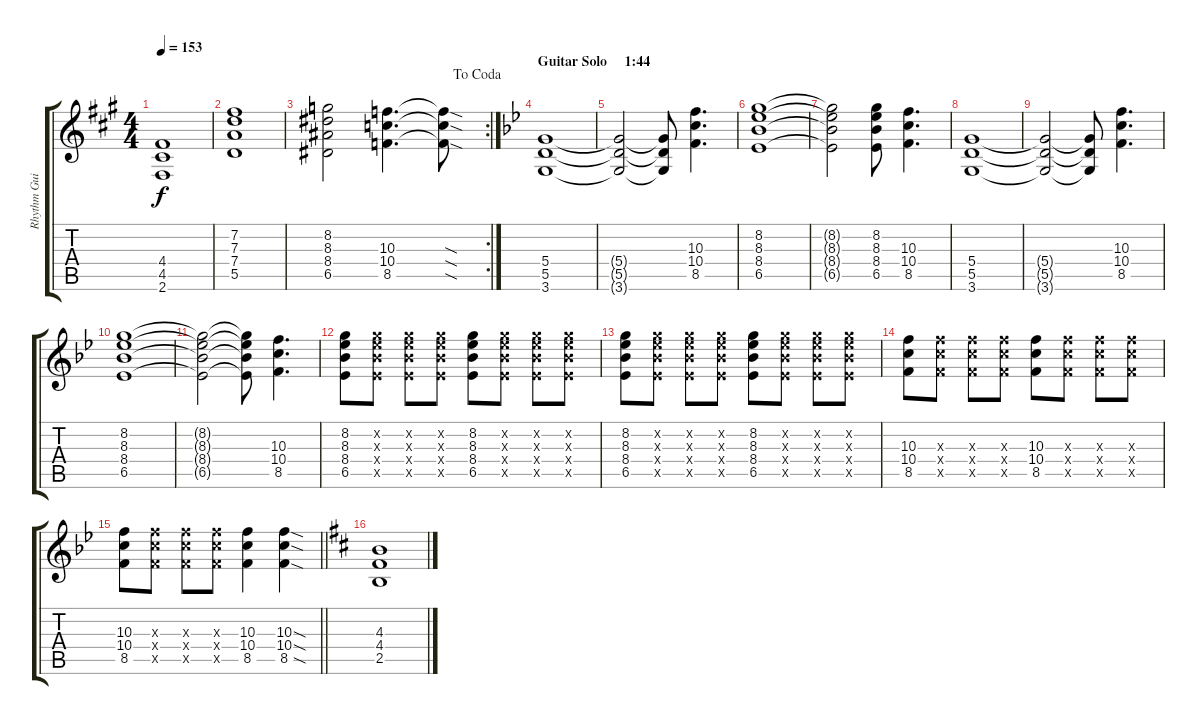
\track ("Rhythm Guitar" "Rhythm Gui") {instrument distortionguitar}
\staff {score tabs}
\tuning (E4 B3 G3 D3 A2 E2) {hide}
\ts (4 4)
\tempo 153
\clef g2
\ks a
(4.4{t} 4.5{t} 2.6{t}).1{dy f} |
(7.2 7.3 7.4 5.5).1 |
\rc 2
\jump dacoda
(8.2 8.3 8.4 6.5).2 (10.3 10.4 8.5).4{d} (10.3{sod t} 10.4{sod t} 8.5{sod t}).8 |
\section ("" "Guitar Solo     1:44")
\ks bb
(5.4 5.5 3.6).1 |
(5.4{t} 5.5{t} 3.6{t}).2 (5.4{t} 5.5{t} 3.6{t}).8 (10.3 10.4 8.5).4{d} |
(8.2 8.3 8.4 6.5).1 |
(8.2{t} 8.3{t} 8.4{t} 6.5{t}).2 (8.2 8.3 8.4 6.5).8 (10.3 10.4 8.5).4{d} |
(5.4 5.5 3.6).1 |
(5.4{t} 5.5{t} 3.6{t}).2 (5.4{t} 5.5{t} 3.6{t}).8 (10.3 10.4 8.5).4{d} |
(8.2 8.3 8.4 6.5).1 |
(8.2{t} 8.3{t} 8.4{t} 6.5{t}).2 (8.2{t} 8.3{t} 8.4{t} 6.5{t}).8 (10.3 10.4 8.5).4{d} |
(8.2 8.3 8.4 6.5).8 (8.2{x} 8.3{x} 8.4{x} 6.5{x}).8 (8.2{x} 8.3{x} 8.4{x} 6.5{x}).8 (8.2{x} 8.3{x} 8.4{x} 6.5{x}).8 (8.2 8.3 8.4 6.5).8 (8.2{x} 8.3{x} 8.4{x} 6.5{x}).8 (8.2{x} 8.3{x} 8.4{x} 6.5{x}).8 (8.2{x} 8.3{x} 8.4{x} 6.5{x}).8 |
(8.2 8.3 8.4 6.5).8 (8.2{x} 8.3{x} 8.4{x} 6.5{x}).8 (8.2{x} 8.3{x} 8.4{x} 6.5{x}).8 (8.2{x} 8.3{x} 8.4{x} 6.5{x}).8 (8.2 8.3 8.4 6.5).8 (8.2{x} 8.3{x} 8.4{x} 6.5{x}).8 (8.2{x} 8.3{x} 8.4{x} 6.5{x}).8 (8.2{x} 8.3{x} 8.4{x} 6.5{x}).8 |
(10.3 10.4 8.5).8 (10.3{x} 10.4{x} 8.5{x}).8 (10.3{x} 10.4{x} 8.5{x}).8 (10.3{x} 10.4{x} 8.5{x}).8 (10.3 10.4 8.5).8 (10.3{x} 10.4{x} 8.5{x}).8 (10.3{x} 10.4{x} 8.5{x}).8 (10.3{x} 10.4{x} 8.5{x}).8 |
\barLineRight lightlight
(10.3 10.4 8.5).8 (10.3{x} 10.4{x} 8.5{x}).8 (10.3{x} 10.4{x} 8.5{x}).8 (10.3{x} 10.4{x} 8.5{x}).8 (10.3 10.4 8.5).4 (10.3{sod} 10.4{sod} 8.5{sod}).4 |
\ks d
(4.3 4.4 2.5).1
